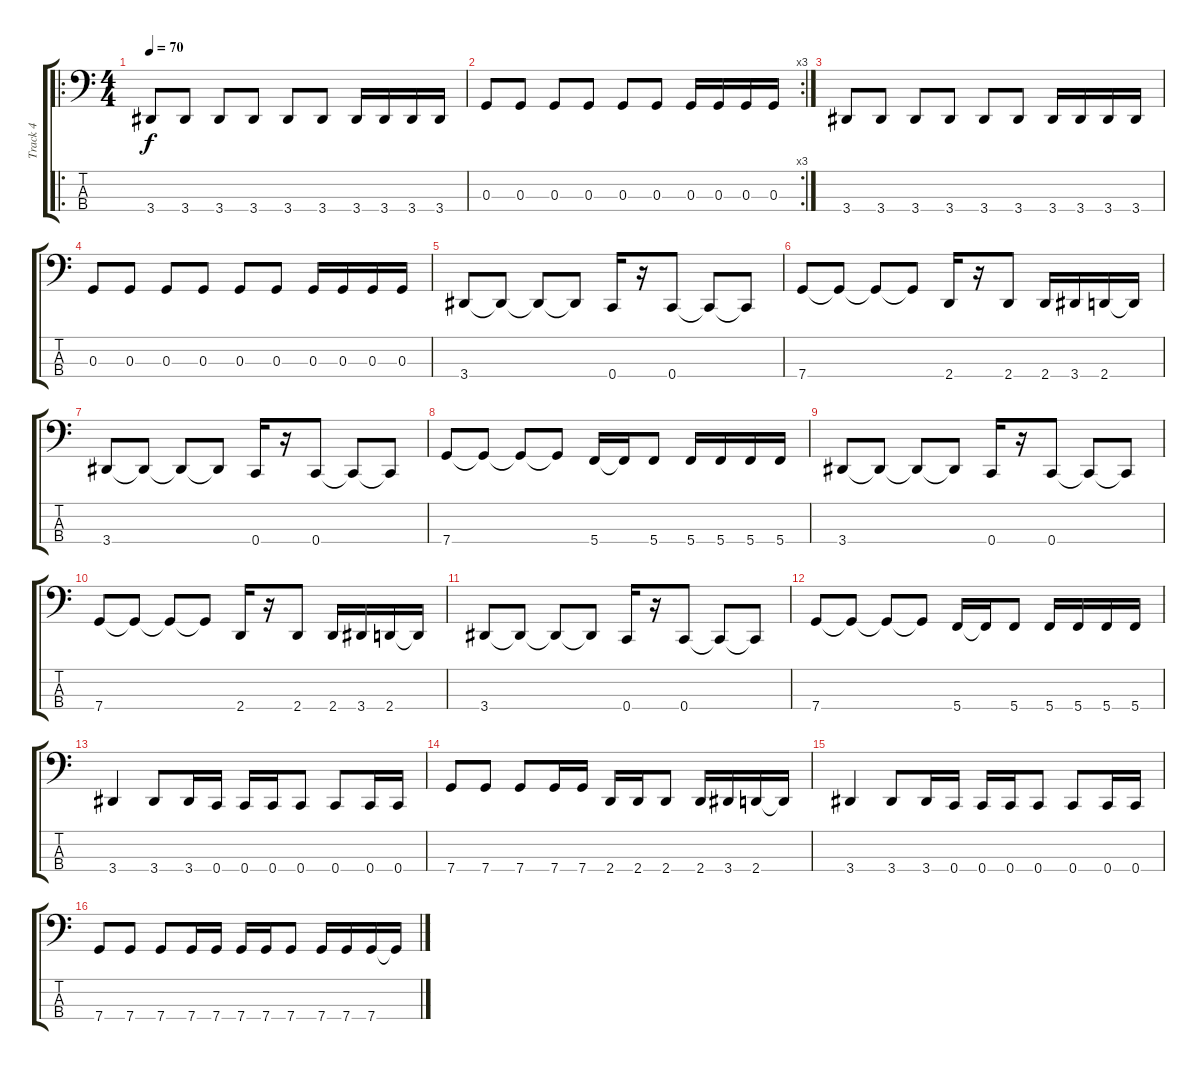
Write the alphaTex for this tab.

\track ("Track 4" "Track 4") {instrument fretlessbass}
\staff {score tabs}
\tuning (F2 C2 G1 C1) {hide}
\ro
\ts (4 4)
\tempo 70
\clef f4
\ks c
3.4.8{dy f} 3.4.8 3.4.8 3.4.8 3.4.8 3.4.8 3.4.16 3.4.16 3.4.16 3.4.16 |
\rc 3
0.3.8 0.3.8 0.3.8 0.3.8 0.3.8 0.3.8 0.3.16 0.3.16 0.3.16 0.3.16 |
3.4.8 3.4.8 3.4.8 3.4.8 3.4.8 3.4.8 3.4.16 3.4.16 3.4.16 3.4.16 |
0.3.8 0.3.8 0.3.8 0.3.8 0.3.8 0.3.8 0.3.16 0.3.16 0.3.16 0.3.16 |
3.4.8 3.4{t}.8 3.4{t}.8 3.4{t}.8 0.4.16 r.16 0.4.8 0.4{t}.8 0.4{t}.8 |
7.4.8 7.4{t}.8 7.4{t}.8 7.4{t}.8 2.4.16 r.16 2.4.8 2.4.16 3.4.16 2.4.16 2.4{t}.16 |
3.4.8 3.4{t}.8 3.4{t}.8 3.4{t}.8 0.4.16 r.16 0.4.8 0.4{t}.8 0.4{t}.8 |
7.4.8 7.4{t}.8 7.4{t}.8 7.4{t}.8 5.4.16 5.4{t}.16 5.4.8 5.4.16 5.4.16 5.4.16 5.4.16 |
3.4.8 3.4{t}.8 3.4{t}.8 3.4{t}.8 0.4.16 r.16 0.4.8 0.4{t}.8 0.4{t}.8 |
7.4.8 7.4{t}.8 7.4{t}.8 7.4{t}.8 2.4.16 r.16 2.4.8 2.4.16 3.4.16 2.4.16 2.4{t}.16 |
3.4.8 3.4{t}.8 3.4{t}.8 3.4{t}.8 0.4.16 r.16 0.4.8 0.4{t}.8 0.4{t}.8 |
7.4.8 7.4{t}.8 7.4{t}.8 7.4{t}.8 5.4.16 5.4{t}.16 5.4.8 5.4.16 5.4.16 5.4.16 5.4.16 |
3.4.4 3.4.8 3.4.16 0.4.16 0.4.16 0.4.16 0.4.8 0.4.8 0.4.16 0.4.16 |
7.4.8 7.4.8 7.4.8 7.4.16 7.4.16 2.4.16 2.4.16 2.4.8 2.4.16 3.4.16 2.4.16 2.4{t}.16 |
3.4.4 3.4.8 3.4.16 0.4.16 0.4.16 0.4.16 0.4.8 0.4.8 0.4.16 0.4.16 |
7.4.8 7.4.8 7.4.8 7.4.16 7.4.16 7.4.16 7.4.16 7.4.8 7.4.16 7.4.16 7.4.16 7.4{t}.16
